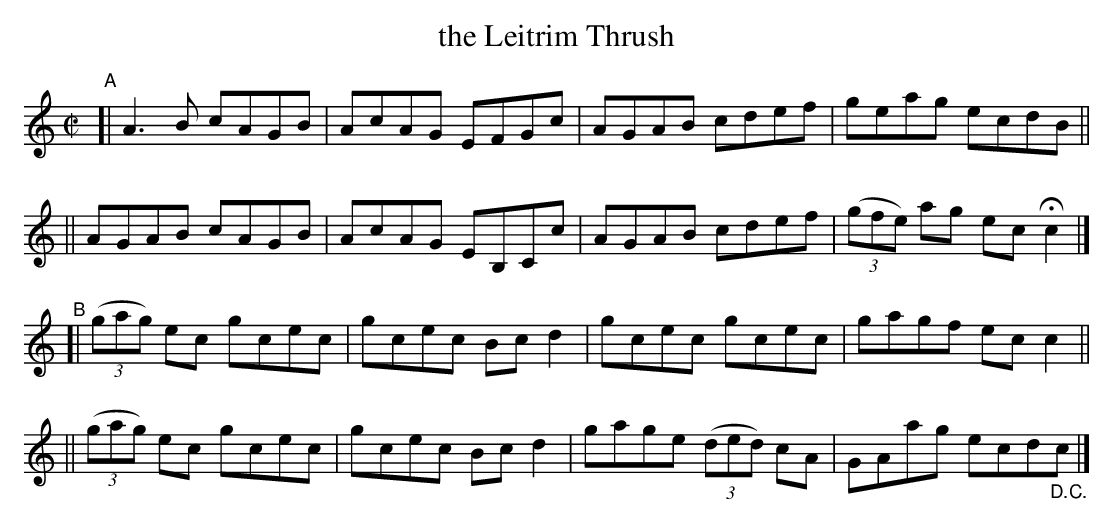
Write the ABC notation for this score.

X:1
T: the Leitrim Thrush
M: C|
L: 1/8
K: C
"^A"\
[| A3B  cAGB | AcAG EFGc  | AGAB cdef | geag ecdB ||
|| AGAB cAGB | AcAG EB,Cc | AGAB cdef | (3(gfe) ag ecHc2 |]
"^B"\
[| (3(gag) ec gcec | gcec Bcd2 | gcec gcec | gagf ecc2 ||
|| (3(gag) ec gcec | gcec Bcd2 | gage (3(ded) cA | GAag ecd"_D.C."c |]
